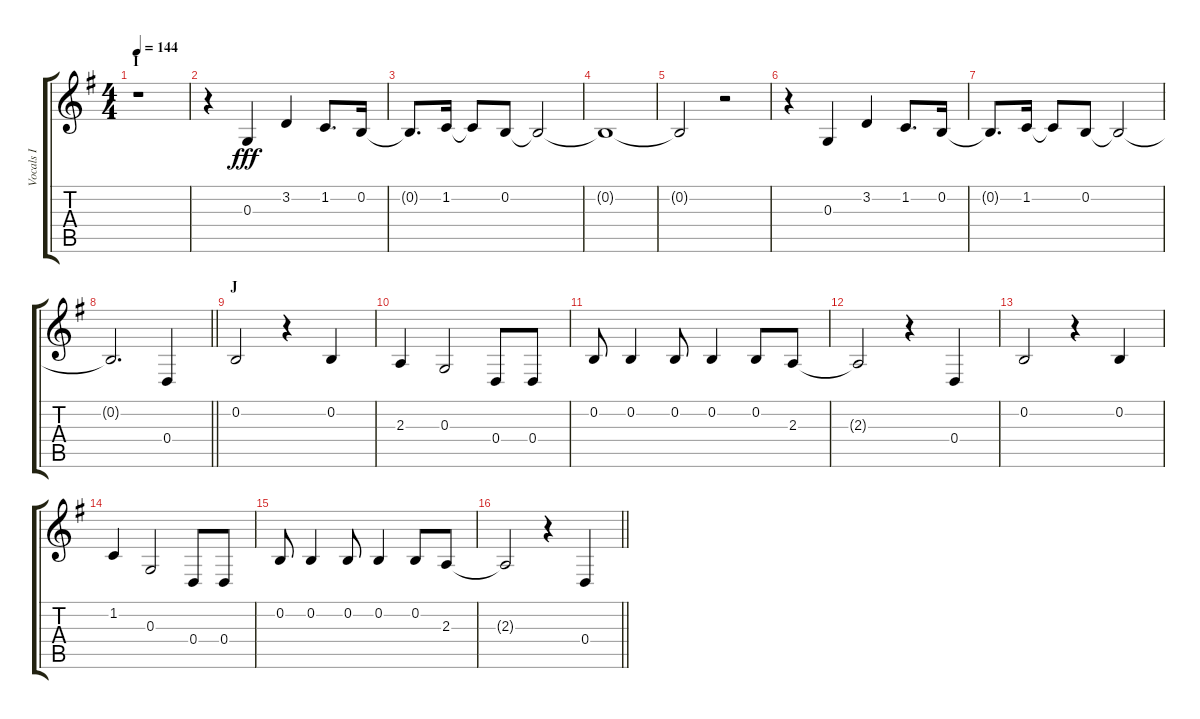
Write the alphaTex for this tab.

\track ("Vocals I" "Vocals I") {instrument voiceoohs}
\staff {score tabs}
\tuning (E4 B3 G3 D3 A2 E2) {hide}
\ts (4 4)
\section ("" "I")
\tempo 144
\clef g2
\ks g
r.1{dy fff} |
r.4 0.3.4 3.2.4 1.2.8{d} 0.2.16 |
0.2{t}.8{d} 1.2.16 1.2{t}.8 0.2.8 0.2{t}.2 |
0.2{t}.1 |
0.2{t}.2 r.2 |
r.4 0.3.4 3.2.4 1.2.8{d} 0.2.16 |
0.2{t}.8{d} 1.2.16 1.2{t}.8 0.2.8 0.2{t}.2 |
\barLineRight lightlight
0.2{t}.2{d} 0.4.4 |
\section ("" "J")
0.2.2 r.4 0.2.4 |
2.3.4 0.3.2 0.4.8 0.4.8 |
0.2.8 0.2.4 0.2.8 0.2.4 0.2.8 2.3.8 |
2.3{t}.2 r.4 0.4.4 |
0.2.2 r.4 0.2.4 |
1.2.4 0.3.2 0.4.8 0.4.8 |
0.2.8 0.2.4 0.2.8 0.2.4 0.2.8 2.3.8 |
\barLineRight lightlight
2.3{t}.2 r.4 0.4.4
